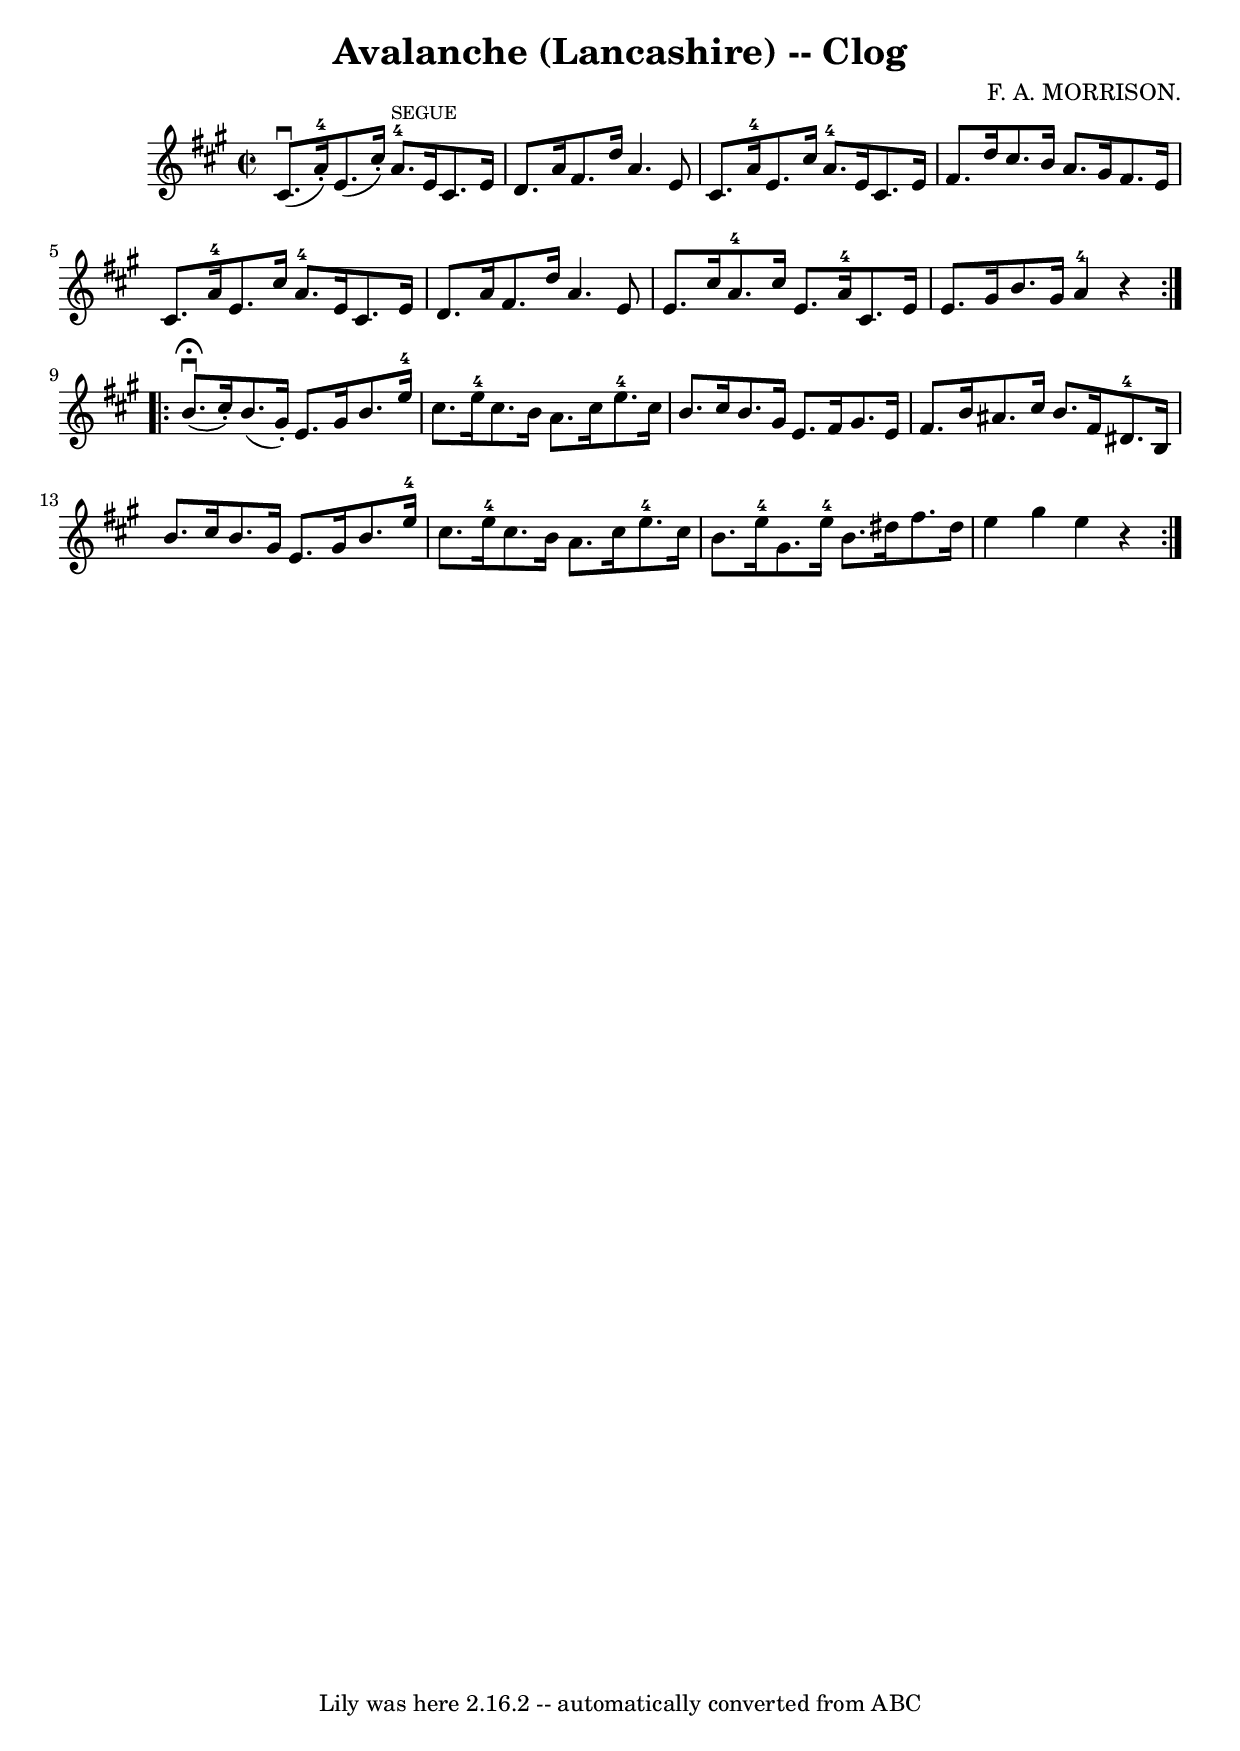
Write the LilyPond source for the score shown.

\version "2.7.40"
\include "Mammoth.ily"
\header {
	book = "Ryan's Mammoth Collection"
	composer = "F. A. MORRISON."
	crossRefNumber = "1"
	footnotes = "\\\\158 943"
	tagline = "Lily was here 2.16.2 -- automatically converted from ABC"
	title = "Avalanche (Lancashire) -- Clog"
}
voicedefault =  {
\set Score.defaultBarType = "empty"

\repeat volta 2 {
\override Staff.TimeSignature #'style = #'C
 \time 2/2 \key a \major cis'8.^\downbow(a'16-4-.) e'8. (
cis''16 -.) a'8.-4^\segue e'16 cis'8. e'16    |
   
d'8. a'16 fis'8. d''16 a'4. e'8    |
 cis'8. a'16 
-4 e'8. cis''16 a'8.-4 e'16 cis'8. e'16    |
   
fis'8. d''16 cis''8. b'16 a'8. gis'16 fis'8. e'16    
|
 cis'8. a'16-4 e'8. cis''16 a'8.-4 e'16    
cis'8. e'16    |
 d'8. a'16 fis'8. d''16 a'4. e'8    
|
 e'8. cis''16 a'8.-4 cis''16 e'8. a'16-4   
cis'8. e'16    |
 e'8. gis'16 b'8. gis'16 a'4-4   
r4   }     \repeat volta 2 { b'8.^\fermata^\downbow(cis''16 -.) b'8. 
(gis'16 -.) e'8. gis'16 b'8. e''16-4   |
 cis''8.    
e''16-4 cis''8. b'16 a'8. cis''16 e''8.-4 cis''16    
|
 b'8. cis''16 b'8. gis'16 e'8. fis'16 gis'8.    
e'16    |
 fis'8. b'16 ais'8. cis''16 b'8. fis'16    
dis'8.-4 b16    |
 b'8. cis''16 b'8. gis'16 e'8.    
gis'16 b'8. e''16-4   |
 cis''8. e''16-4 cis''8.    
b'16 a'8. cis''16 e''8.-4 cis''16    |
 b'8. e''16 
-4 gis'8. e''16-4 b'8. dis''16 fis''8. dis''16    |
 
 e''4 gis''4 e''4    r4   }   
}

\score{
    <<

	\context Staff="default"
	{
	    \voicedefault 
	}

    >>
	\layout {
	}
	\midi {}
}
